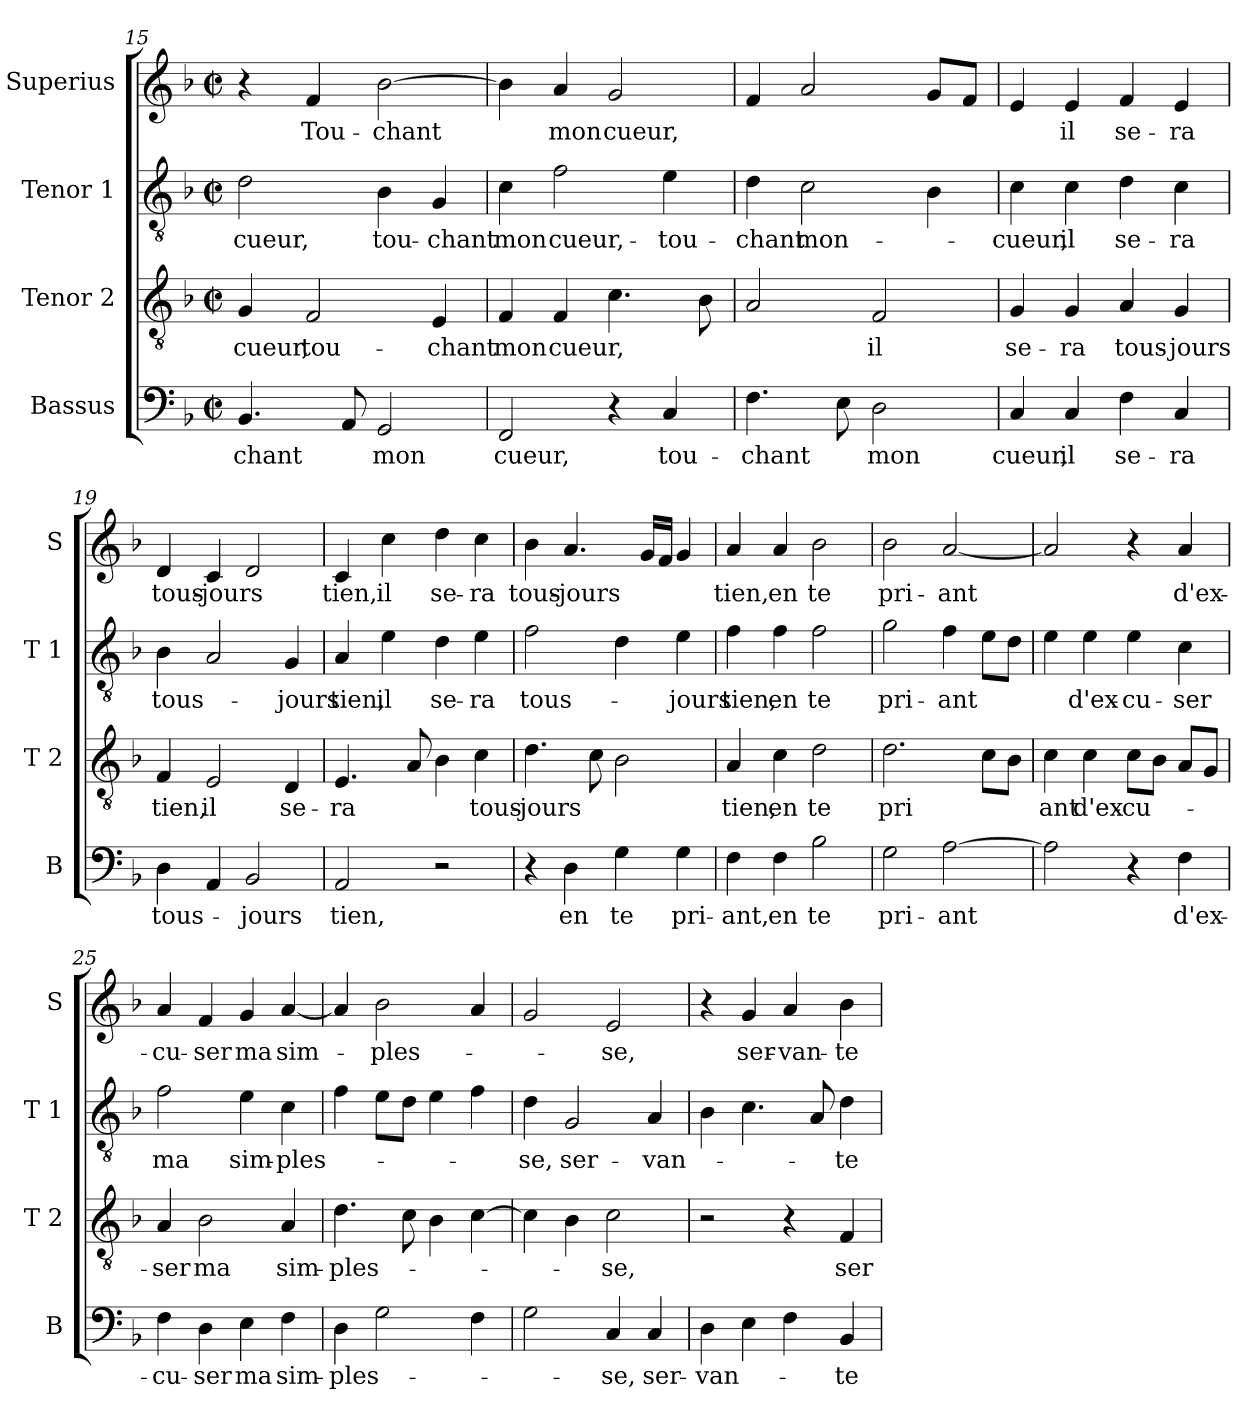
**kern	**text	**kern	**text	**kern	**text	**kern	**text
*part4	*part4	*part3	*part3	*part2	*part2	*part1	*part1
*staff4	*staff4	*staff3	*staff3	*staff2	*staff2	*staff1	*staff1
*I"Bassus	*	*I"Tenor 2	*	*I"Tenor 1	*	*I"Superius	*
*I'B	*	*I'T 2	*	*I'T 1	*	*I'S	*
*clefF4	*	*clefGv2	*	*clefGv2	*	*clefG2	*
*k[b-]	*	*k[b-]	*	*k[b-]	*	*k[b-]	*
*F:	*	*F:	*	*F:	*	*F:	*
*M2/2	*	*M2/2	*	*M2/2	*	*M2/2	*
*met(c|)	*	*met(c|)	*	*met(c|)	*	*met(c|)	*
=15	=15	=15	=15	=15	=15	=15	=15
4.BB-/	-chant	4G/	cueur,	2d\	cueur,	4r	.
.	.	2F/	tou-	.	.	4f/	Tou-
8AA/	.	.	.	.	.	.	.
2GG/	mon	.	.	4B-\	tou-	[2b-\	-chant
.	.	4E/	-chant	4G/	-chant	.	.
!!LO:PB:g=z
=16	=16	=16	=16	=16	=16	=16	=16
2FF/	cueur,	4F/	mon	4c\	mon	4b-\]	.
.	.	4F/	cueur,	2f\	cueur,-	4a/	mon
4r	.	4.c\	.	.	.	2g/	cueur,
4C/	tou-	.	.	4e\	-tou-	.	.
.	.	8B-\	.	.	.	.	.
=17	=17	=17	=17	=17	=17	=17	=17
4.F\	-chant	2A/	.	4d\	-chant	4f/	.
.	.	.	.	2c\	mon-	2a/	.
8E\	.	.	.	.	.	.	.
2D\	mon	2F/	il	.	.	.	.
.	.	.	.	4B-\	.	8g/L	.
.	.	.	.	.	.	8f/J	.
=18	=18	=18	=18	=18	=18	=18	=18
4C/	cueur,	4G/	se-	4c\	-cueur,	4e/	.
4C/	il	4G/	-ra	4c\	il	4e/	il
4F\	se-	4A/	tous-	4d\	se-	4f/	se-
4C/	-ra	4G/	-jours	4c\	-ra	4e/	-ra
=19	=19	=19	=19	=19	=19	=19	=19
4D\	tous-	4F/	tien,	4B-\	tous-	4d/	tous-
4AA/	.	2E/	il	2A/	.	4c/	-jours
2BB-/	-jours	.	.	.	.	2d/	.
.	.	4D/	se-	4G/	-jours	.	.
=20	=20	=20	=20	=20	=20	=20	=20
2AA/	tien,	4.E/	-ra	4A/	tien,	4c/	tien,
.	.	.	.	4e\	il	4cc\	il
.	.	8A/	.	.	.	.	.
2r	.	4B-\	.	4d\	se-	4dd\	se-
.	.	4c\	tous-	4e\	-ra	4cc\	-ra
!!LO:LB:g=z
=21	=21	=21	=21	=21	=21	=21	=21
4r	.	4.d\	-jours	2f\	tous-	4b-\	tous-
4D\	en	.	.	.	.	4.a/	-jours
.	.	8c\	.	.	.	.	.
4G\	te	2B-\	.	4d\	.	.	.
.	.	.	.	.	.	16g/LL	.
.	.	.	.	.	.	16f/JJ	.
4G\	pri-	.	.	4e\	-jours	4g/	.
=22	=22	=22	=22	=22	=22	=22	=22
4F\	-ant,	4A/	tien,	4f\	tien,	4a/	tien,
4F\	en	4c\	en	4f\	en	4a/	en
2B-\	te	2d\	te	2f\	te	2b-\	te
=23	=23	=23	=23	=23	=23	=23	=23
2G\	pri-	2.d\	pri	2g\	pri-	2b-\	pri-
[2A\	-ant	.	.	4f\	-ant	[2a/	-ant
.	.	8c\L	.	8e\L	.	.	.
.	.	8B-\J	.	8d\J	.	.	.
=24	=24	=24	=24	=24	=24	=24	=24
2A\]	.	4c\	ant	4e\	.	2a/]	.
.	.	4c\	d'ex-	4e\	d'ex-	.	.
4r	.	8c\L	-cu-	4e\	-cu-	4r	.
.	.	8B-\J	.	.	.	.	.
4F\	d'ex-	8A/L	.	4c\	-ser	4a/	d'ex-
.	.	8G/J	.	.	.	.	.
=25	=25	=25	=25	=25	=25	=25	=25
4F\	-cu-	4A/	-ser	2f\	ma	4a/	-cu-
4D\	-ser	2B-\	ma	.	.	4f/	-ser
4E\	ma	.	.	4e\	sim-	4g/	ma
4F\	sim-	4A/	sim-	4c\	-ples-	[4a/	sim-
!!LO:LB:g=z
=26	=26	=26	=26	=26	=26	=26	=26
4D\	-ples-	4.d\	-ples-	4f\	.	4a/]	.
2G\	.	.	.	8e\L	.	2b-\	-ples-
.	.	8c\	.	8d\J	.	.	.
.	.	4B-\	.	4e\	.	.	.
4F\	.	[4c\	.	4f\	.	4a/	.
=27	=27	=27	=27	=27	=27	=27	=27
2G\	.	4c\]	.	4d\	-se,	2g/	.
.	.	4B-\	.	2G/	ser-	.	.
4C/	-se,	2c\	-se,	.	.	2e/	-se,
4C/	ser-	.	.	4A/	-van-	.	.
=28	=28	=28	=28	=28	=28	=28	=28
4D\	-van-	2r	.	4B-\	.	4r	.
4E\	.	.	.	4.c\	.	4g/	ser-
4F\	.	4r	.	.	.	4a/	-van-
.	.	.	.	8A/	.	.	.
4BB-/	-te	4F/	ser-	4d\	-te	4b-\	-te
=	=	=	=	=	=	=	=
*-	*-	*-	*-	*-	*-	*-	*-
